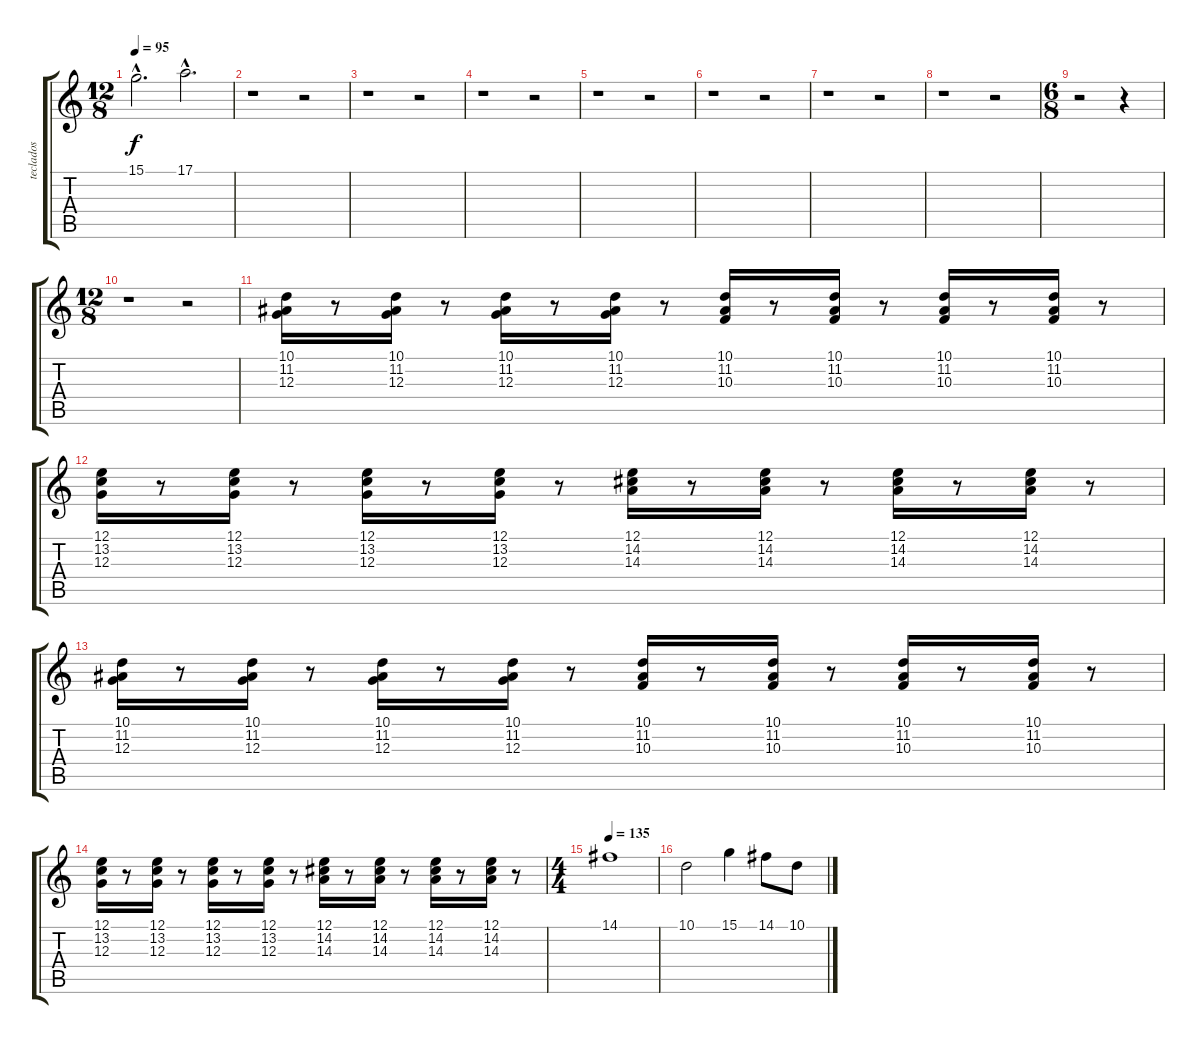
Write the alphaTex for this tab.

\track ("teclados" "teclados") {instrument stringensemble1}
\staff {score tabs}
\tuning (E4 B3 G3 D3 A2 E2) {hide}
\ts (12 8)
\tempo 95
\clef g2
\ks c
15.1{hac}.2{d dy f} 17.1{hac}.2{d} |
r.1 r.2 |
r.1 r.2 |
r.1 r.2 |
r.1 r.2 |
r.1 r.2 |
r.1 r.2 |
r.1 r.2 |
\ts (6 8)
r.2 r.4 |
\ts (12 8)
r.1 r.2 |
(10.1 11.2 12.3).16 r.8 (10.1 11.2 12.3).16 r.8 (10.1 11.2 12.3).16 r.8 (10.1 11.2 12.3).16 r.8 (10.1 11.2 10.3).16 r.8 (10.1 11.2 10.3).16 r.8 (10.1 11.2 10.3).16 r.8 (10.1 11.2 10.3).16 r.8 |
(12.1 13.2 12.3).16 r.8 (12.1 13.2 12.3).16 r.8 (12.1 13.2 12.3).16 r.8 (12.1 13.2 12.3).16 r.8 (12.1 14.2 14.3).16 r.8 (12.1 14.2 14.3).16 r.8 (12.1 14.2 14.3).16 r.8 (12.1 14.2 14.3).16 r.8 |
(10.1 11.2 12.3).16 r.8 (10.1 11.2 12.3).16 r.8 (10.1 11.2 12.3).16 r.8 (10.1 11.2 12.3).16 r.8 (10.1 11.2 10.3).16 r.8 (10.1 11.2 10.3).16 r.8 (10.1 11.2 10.3).16 r.8 (10.1 11.2 10.3).16 r.8 |
(12.1 13.2 12.3).16 r.8 (12.1 13.2 12.3).16 r.8 (12.1 13.2 12.3).16 r.8 (12.1 13.2 12.3).16 r.8 (12.1 14.2 14.3).16 r.8 (12.1 14.2 14.3).16 r.8 (12.1 14.2 14.3).16 r.8 (12.1 14.2 14.3).16 r.8 |
\ts (4 4)
\tempo 141
\tempo 135
14.1.1{volume 16} |
10.1.2 15.1.4 14.1.8 10.1.8
